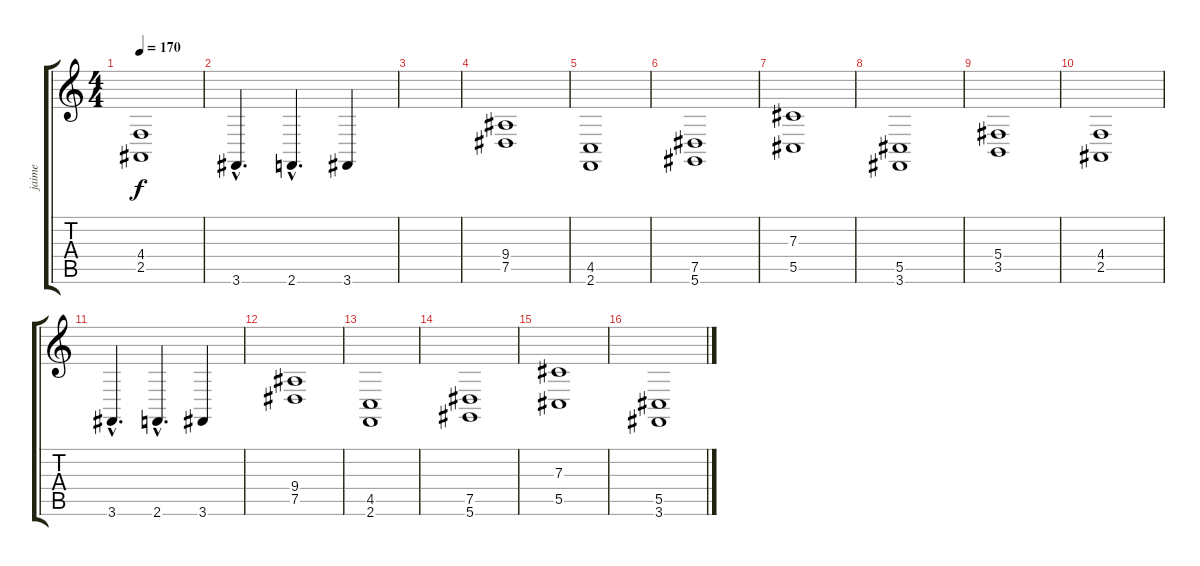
\track ("jaime" "jaime") {instrument churchorgan}
\staff {score tabs}
\tuning (Eb4 Bb3 Gb3 Db3 Ab2 Eb2) {hide}
\ts (4 4)
\tempo 170
\clef g2
\ks c
(4.4 2.5).1{dy f} |
3.6{hac}.4{d} 2.6{hac}.4{d} 3.6.4 |
|
(9.4 7.5).1 |
(4.5 2.6).1 |
(7.5 5.6).1 |
(7.3 5.5).1 |
(5.5 3.6).1 |
(5.4 3.5).1 |
(4.4 2.5).1 |
3.6{hac}.4{d} 2.6{hac}.4{d} 3.6.4 |
(9.4 7.5).1 |
(4.5 2.6).1 |
(7.5 5.6).1 |
(7.3 5.5).1 |
(5.5 3.6).1
